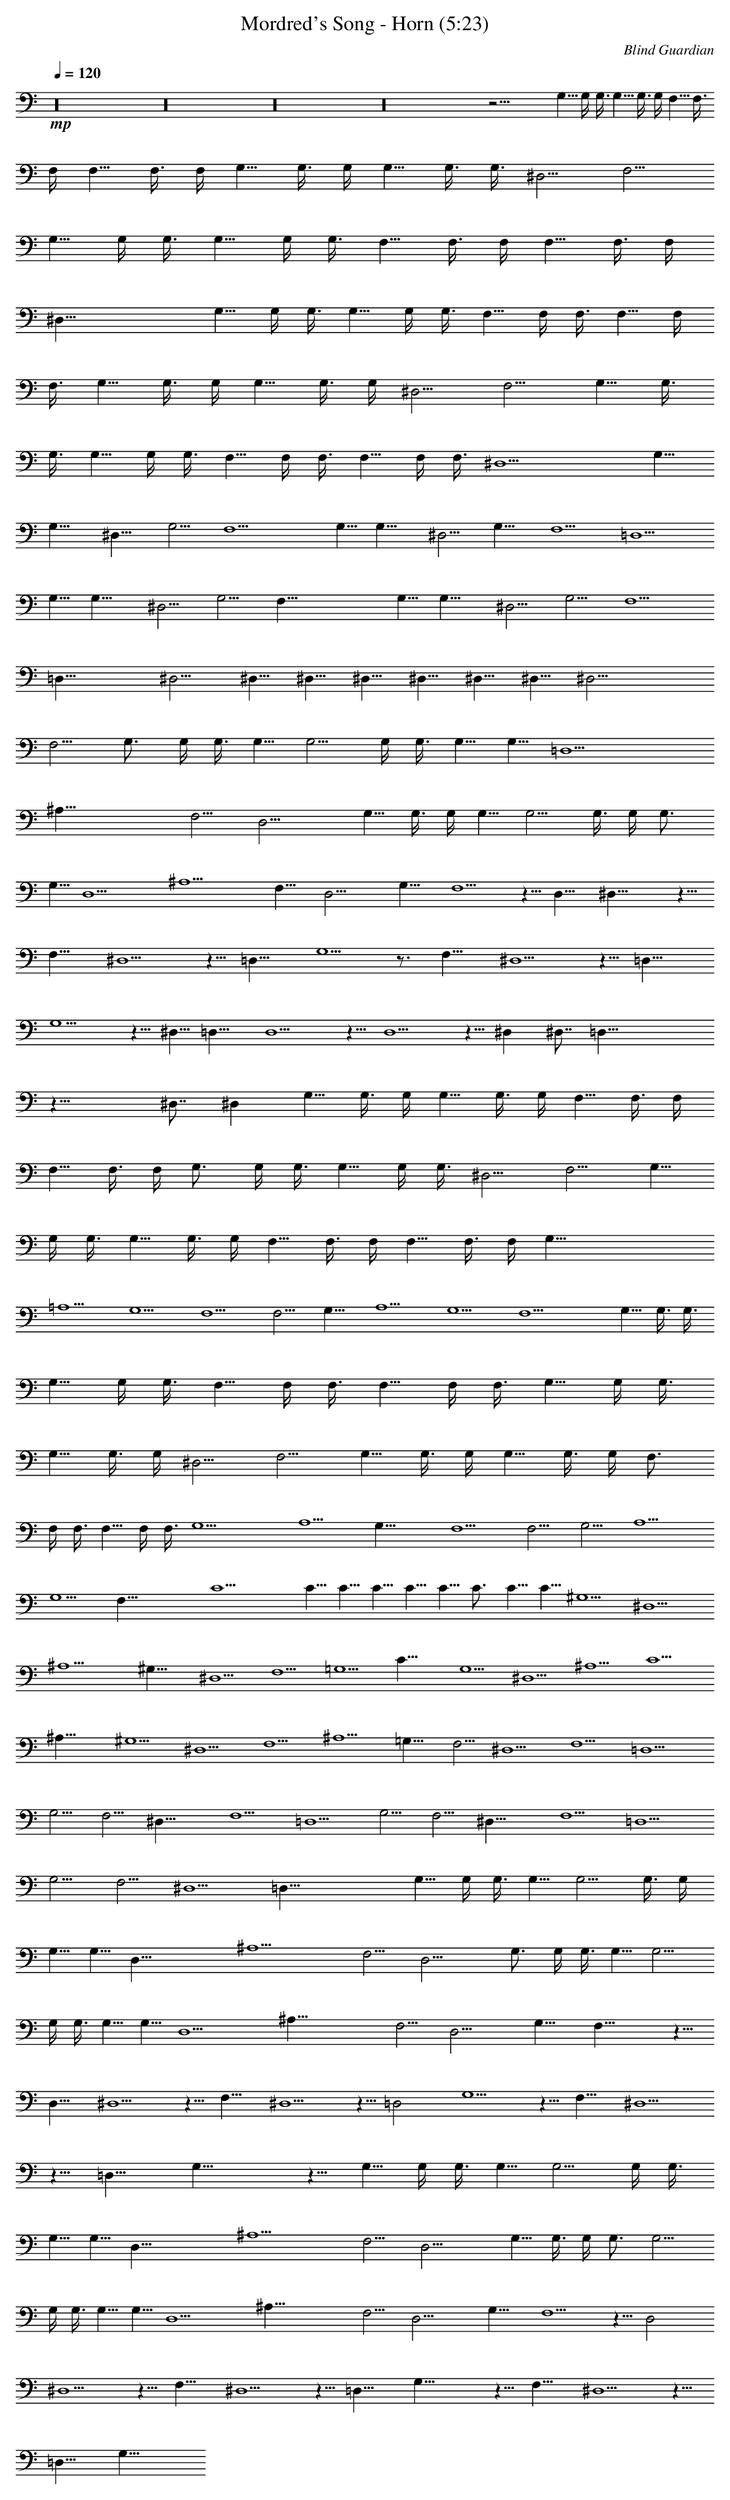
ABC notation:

X:1
T:Mordred's Song - Horn (5:23)
C:Blind Guardian
L:1/4
Q:120
K:C
+mp+
z16 z16 z16 z16 z27/4 G,5/8 G,/4 G,3/8 G,5/8 G,3/8 G,/4 F,5/8 F,3/8
F,/4 F,5/8 F,3/8 F,/4 G,5/8 G,3/8 G,/4 G,5/8 G,3/8 G,3/8 ^D,5/4 F,5/4
G,5/8 G,/4 G,3/8 G,5/8 G,/4 G,3/8 F,5/8 F,3/8 F,/4 F,5/8 F,3/8 F,/4
^D,41/8 G,5/8 G,/4 G,3/8 G,5/8 G,/4 G,3/8 F,5/8 F,/4 F,3/8 F,5/8 F,/4
F,3/8 G,5/8 G,3/8 G,/4 G,5/8 G,3/8 G,/4 ^D,5/4 F,5/4 G,5/8 G,3/8
G,3/8 G,5/8 G,/4 G,3/8 F,5/8 F,/4 F,3/8 F,5/8 F,/4 F,3/8 ^D,5 G,5/8
G,15/8 ^D,11/8 G,5/4 F,5 G,5/8 G,15/8 ^D,5/4 G,11/8 F,5/2 =D,5/2
G,5/8 G,15/8 ^D,5/4 G,5/4 F,41/8 G,5/8 G,15/8 ^D,5/4 G,5/4 F,5/2
=D,21/8 ^D,5/4 ^D,5/8 ^D,5/8 ^D,5/8 ^D,5/8 ^D,5/8 ^D,5/8 ^D,15/4
F,5/4 G,3/4 G,/4 G,3/8 G,5/8 G,5/4 G,/4 G,3/8 G,5/8 G,5/8 =D,5
^A,41/8 F,5/4 D,15/4 G,5/8 G,3/8 G,/4 G,5/8 G,5/4 G,3/8 G,/4 G,3/4
G,5/8 D,5 ^A,5 F,11/8 D,15/4 G,15/8 F,5/2 z5/8 D,15/8 ^D,21/8 z5/8
F,15/8 ^D,5/2 z5/8 =D,15/8 G,5/2 z3/4 F,15/8 ^D,5/2 z5/8 =D,15/8
G,5/2 z5/8 ^D,5/8 =D,11/8 D,5/2 z5/8 D,5/2 z5/8 ^D, ^D,7/8 =D,41/8
z25/8 ^D,7/8 ^D, G,5/8 G,3/8 G,/4 G,5/8 G,3/8 G,/4 F,5/8 F,3/8 F,/4
F,5/8 F,3/8 F,/4 G,3/4 G,/4 G,3/8 G,5/8 G,/4 G,3/8 ^D,5/4 F,5/4 G,5/8
G,/4 G,3/8 G,5/8 G,3/8 G,/4 F,5/8 F,3/8 F,/4 F,5/8 F,3/8 F,/4 G,41/8
=A,5/2 G,5/2 F,5/2 F,5/4 G,11/8 A,5/2 G,5/2 F,5 G,5/8 G,3/8 G,3/8
G,5/8 G,/4 G,3/8 F,5/8 F,/4 F,3/8 F,5/8 F,/4 F,3/8 G,5/8 G,/4 G,3/8
G,5/8 G,3/8 G,/4 ^D,5/4 F,5/4 G,5/8 G,3/8 G,/4 G,5/8 G,3/8 G,/4 F,3/4
F,/4 F,3/8 F,5/8 F,/4 F,3/8 G,5 A,5/2 G,21/8 F,5/2 F,5/4 G,5/4 A,5/2
G,5/2 F,41/8 C5 C5/8 C5/8 C5/8 C5/8 C5/8 C3/4 C5/8 C5/8 ^G,5/2 ^D,5/2
^A,5 ^G,21/8 ^D,5/2 F,5/2 =G,5/2 C21/8 G,5/2 ^D,5/2 ^A,5/2 C5/2
^A,21/8 ^G,5/2 ^D,5/2 F,5/2 ^A,5/2 =G,11/8 F,5/4 ^D,5/2 F,5/2 =D,5/2
G,5/4 F,5/4 ^D,21/8 F,5/2 =D,5/2 G,5/4 F,5/4 ^D,21/8 F,5/2 =D,5/2
G,5/4 F,5/4 ^D,5/2 =D,41/8 G,5/8 G,/4 G,3/8 G,5/8 G,5/4 G,3/8 G,/4
G,5/8 G,5/8 D,41/8 ^A,5 F,5/4 D,15/4 G,3/4 G,/4 G,3/8 G,5/8 G,5/4
G,/4 G,3/8 G,5/8 G,5/8 D,5 ^A,41/8 F,5/4 D,15/4 G,15/8 F,21/8 z5/8
D,15/8 ^D,5/2 z5/8 F,15/8 ^D,5/2 z5/8 =D,2 G,5/2 z5/8 F,15/8 ^D,5/2
z5/8 =D,15/8 G,21/8 z5/8 G,5/8 G,/4 G,3/8 G,5/8 G,5/4 G,/4 G,3/8
G,5/8 G,5/8 D,41/8 ^A,5 F,5/4 D,15/4 G,5/8 G,3/8 G,/4 G,3/4 G,5/4
G,/4 G,3/8 G,5/8 G,5/8 D,5 ^A,41/8 F,5/4 D,15/4 G,15/8 F,5/2 z5/8 D,2
^D,5/2 z5/8 F,15/8 ^D,5/2 z5/8 =D,15/8 G,21/8 z5/8 F,15/8 ^D,5/2 z5/8
=D,15/8 G,21/8
